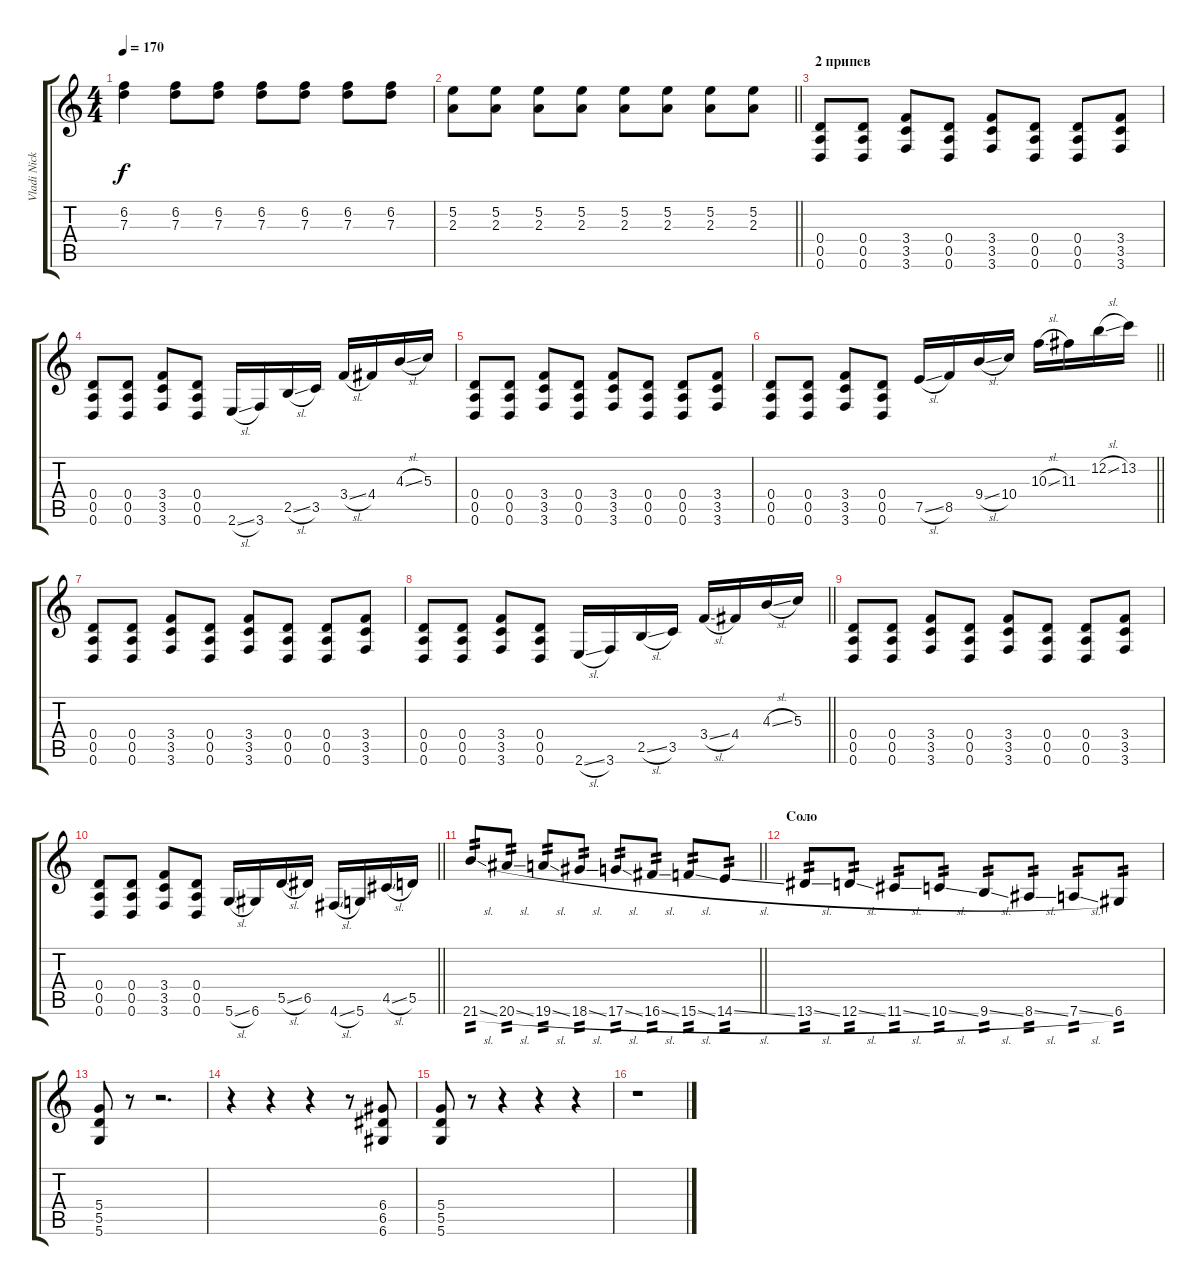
\track ("Vladi Nickson" "Vladi Nick") {instrument overdrivenguitar}
\staff {score tabs}
\tuning (E4 B3 G3 D3 A2 D2) {hide}
\ts (4 4)
\tempo 170
\clef g2
\ks c
(6.2 7.3).4{dy f} (6.2 7.3).8 (6.2 7.3).8 (6.2 7.3).8 (6.2 7.3).8 (6.2 7.3).8 (6.2 7.3).8 |
\barLineRight lightlight
(5.2 2.3).8 (5.2 2.3).8 (5.2 2.3).8 (5.2 2.3).8 (5.2 2.3).8 (5.2 2.3).8 (5.2 2.3).8 (5.2 2.3).8 |
\section ("" "2 припев")
(0.4 0.5 0.6).8 (0.4 0.5 0.6).8 (3.4 3.5 3.6).8 (0.4 0.5 0.6).8 (3.4 3.5 3.6).8 (0.4 0.5 0.6).8 (0.4 0.5 0.6).8 (3.4 3.5 3.6).8 |
(0.4 0.5 0.6).8 (0.4 0.5 0.6).8 (3.4 3.5 3.6).8 (0.4 0.5 0.6).8 2.6{sl}.16 3.6.16 2.5{sl}.16 3.5.16 3.4{sl}.16 4.4.16 4.3{sl}.16 5.3.16 |
(0.4 0.5 0.6).8 (0.4 0.5 0.6).8 (3.4 3.5 3.6).8 (0.4 0.5 0.6).8 (3.4 3.5 3.6).8 (0.4 0.5 0.6).8 (0.4 0.5 0.6).8 (3.4 3.5 3.6).8 |
\barLineRight lightlight
(0.4 0.5 0.6).8 (0.4 0.5 0.6).8 (3.4 3.5 3.6).8 (0.4 0.5 0.6).8 7.5{sl}.16 8.5.16 9.4{sl}.16 10.4.16 10.3{sl}.16 11.3.16 12.2{sl}.16 13.2.16 |
(0.4 0.5 0.6).8 (0.4 0.5 0.6).8 (3.4 3.5 3.6).8 (0.4 0.5 0.6).8 (3.4 3.5 3.6).8 (0.4 0.5 0.6).8 (0.4 0.5 0.6).8 (3.4 3.5 3.6).8 |
\barLineRight lightlight
(0.4 0.5 0.6).8 (0.4 0.5 0.6).8 (3.4 3.5 3.6).8 (0.4 0.5 0.6).8 2.6{sl}.16 3.6.16 2.5{sl}.16 3.5.16 3.4{sl}.16 4.4.16 4.3{sl}.16 5.3.16 |
(0.4 0.5 0.6).8 (0.4 0.5 0.6).8 (3.4 3.5 3.6).8 (0.4 0.5 0.6).8 (3.4 3.5 3.6).8 (0.4 0.5 0.6).8 (0.4 0.5 0.6).8 (3.4 3.5 3.6).8 |
\barLineRight lightlight
(0.4 0.5 0.6).8 (0.4 0.5 0.6).8 (3.4 3.5 3.6).8 (0.4 0.5 0.6).8 5.6{sl}.16 6.6.16 5.5{sl}.16 6.5.16 4.6{sl}.16 5.6.16 4.5{sl}.16 5.5.16 |
\barLineRight lightlight
21.6{sl}.8{tp 2} 20.6{sl}.8{tp 2} 19.6{sl}.8{tp 2} 18.6{sl}.8{tp 2} 17.6{sl}.8{tp 2} 16.6{sl}.8{tp 2} 15.6{sl}.8{tp 2} 14.6{sl}.8{tp 2} |
\section ("" "Соло")
13.6{sl}.8{tp 2} 12.6{sl}.8{tp 2} 11.6{sl}.8{tp 2} 10.6{sl}.8{tp 2} 9.6{sl}.8{tp 2} 8.6{sl}.8{tp 2} 7.6{sl}.8{tp 2} 6.6.8{tp 2} |
(5.4 5.5 5.6).8 r.8 r.2{d} |
r.4 r.4 r.4 r.8 (6.4 6.5 6.6).8 |
(5.4 5.5 5.6).8 r.8 r.4 r.4 r.4 |
r.1
